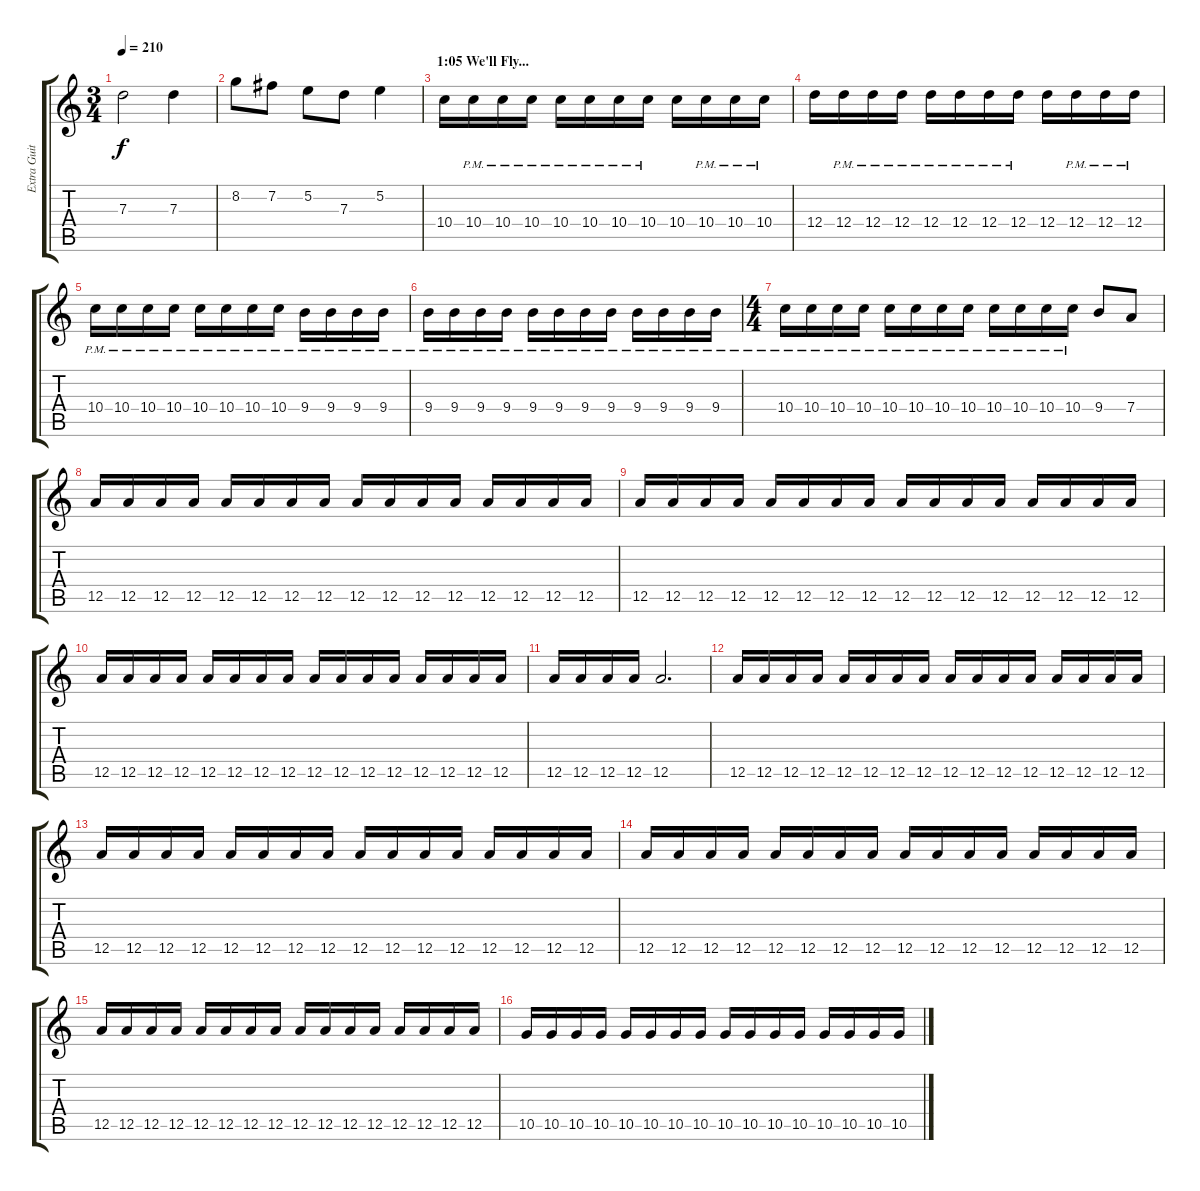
\track ("Extra Guitar 2" "Extra Guit") {instrument distortionguitar}
\staff {score tabs}
\tuning (E4 B3 G3 D3 A2 E2) {hide}
\ts (3 4)
\tempo 210
\clef g2
\ks c
7.3.2{dy f} 7.3.4 |
8.2.8 7.2.8 5.2.8 7.3.8 5.2.4 |
\section ("" "1:05 We'll Fly...")
10.4.16 10.4{pm}.16 10.4{pm}.16 10.4{pm}.16 10.4{pm}.16 10.4{pm}.16 10.4{pm}.16 10.4{pm}.16 10.4.16 10.4{pm}.16 10.4{pm}.16 10.4{pm}.16 |
12.4.16 12.4{pm}.16 12.4{pm}.16 12.4{pm}.16 12.4{pm}.16 12.4{pm}.16 12.4{pm}.16 12.4{pm}.16 12.4.16 12.4{pm}.16 12.4{pm}.16 12.4{pm}.16 |
10.4{pm}.16 10.4{pm}.16 10.4{pm}.16 10.4{pm}.16 10.4{pm}.16 10.4{pm}.16 10.4{pm}.16 10.4{pm}.16 9.4{pm}.16 9.4{pm}.16 9.4{pm}.16 9.4{pm}.16 |
9.4{pm}.16 9.4{pm}.16 9.4{pm}.16 9.4{pm}.16 9.4{pm}.16 9.4{pm}.16 9.4{pm}.16 9.4{pm}.16 9.4{pm}.16 9.4{pm}.16 9.4{pm}.16 9.4{pm}.16 |
\ts (4 4)
10.4{pm}.16 10.4{pm}.16 10.4{pm}.16 10.4{pm}.16 10.4{pm}.16 10.4{pm}.16 10.4{pm}.16 10.4{pm}.16 10.4{pm}.16 10.4{pm}.16 10.4{pm}.16 10.4{pm}.16 9.4.8 7.4.8 |
12.5.16 12.5.16 12.5.16 12.5.16 12.5.16 12.5.16 12.5.16 12.5.16 12.5.16 12.5.16 12.5.16 12.5.16 12.5.16 12.5.16 12.5.16 12.5.16 |
12.5.16 12.5.16 12.5.16 12.5.16 12.5.16 12.5.16 12.5.16 12.5.16 12.5.16 12.5.16 12.5.16 12.5.16 12.5.16 12.5.16 12.5.16 12.5.16 |
12.5.16 12.5.16 12.5.16 12.5.16 12.5.16 12.5.16 12.5.16 12.5.16 12.5.16 12.5.16 12.5.16 12.5.16 12.5.16 12.5.16 12.5.16 12.5.16 |
12.5.16 12.5.16 12.5.16 12.5.16 12.5.2{d} |
12.5.16 12.5.16 12.5.16 12.5.16 12.5.16 12.5.16 12.5.16 12.5.16 12.5.16 12.5.16 12.5.16 12.5.16 12.5.16 12.5.16 12.5.16 12.5.16 |
12.5.16 12.5.16 12.5.16 12.5.16 12.5.16 12.5.16 12.5.16 12.5.16 12.5.16 12.5.16 12.5.16 12.5.16 12.5.16 12.5.16 12.5.16 12.5.16 |
12.5.16 12.5.16 12.5.16 12.5.16 12.5.16 12.5.16 12.5.16 12.5.16 12.5.16 12.5.16 12.5.16 12.5.16 12.5.16 12.5.16 12.5.16 12.5.16 |
12.5.16 12.5.16 12.5.16 12.5.16 12.5.16 12.5.16 12.5.16 12.5.16 12.5.16 12.5.16 12.5.16 12.5.16 12.5.16 12.5.16 12.5.16 12.5.16 |
10.5.16 10.5.16 10.5.16 10.5.16 10.5.16 10.5.16 10.5.16 10.5.16 10.5.16 10.5.16 10.5.16 10.5.16 10.5.16 10.5.16 10.5.16 10.5.16
